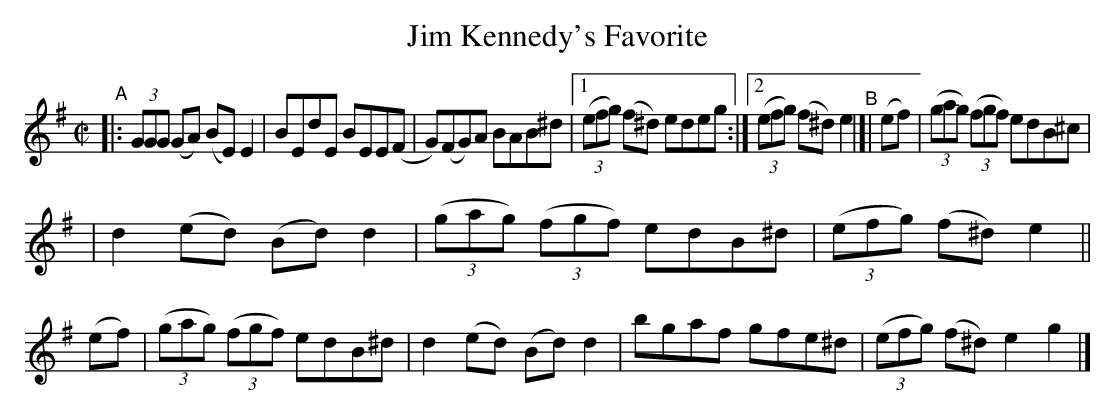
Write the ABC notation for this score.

X:1
T: Jim Kennedy's Favorite
M: C|
L: 1/8
K: Em
"^A"\
|: (3GGG (GA) (BE) E2 | BEdE BEE(F | G)(FG)A BAB^d |\
[1 (3(efg) (f^d) edeg :|\
[2 (3(efg) (f^d)e2 "^B"|]| (ef) | (3(gag) (3(fgf) edB^c |
| d2(ed) (Bd)d2 | (3(gag) (3(fgf) edB^d | (3(efg) (f^d) e2 || (ef) \
| (3(gag) (3(fgf) edB^d | d2(ed) (Bd)d2 | bgaf gfe^d | (3(efg) (f^d)e2g2 |]
